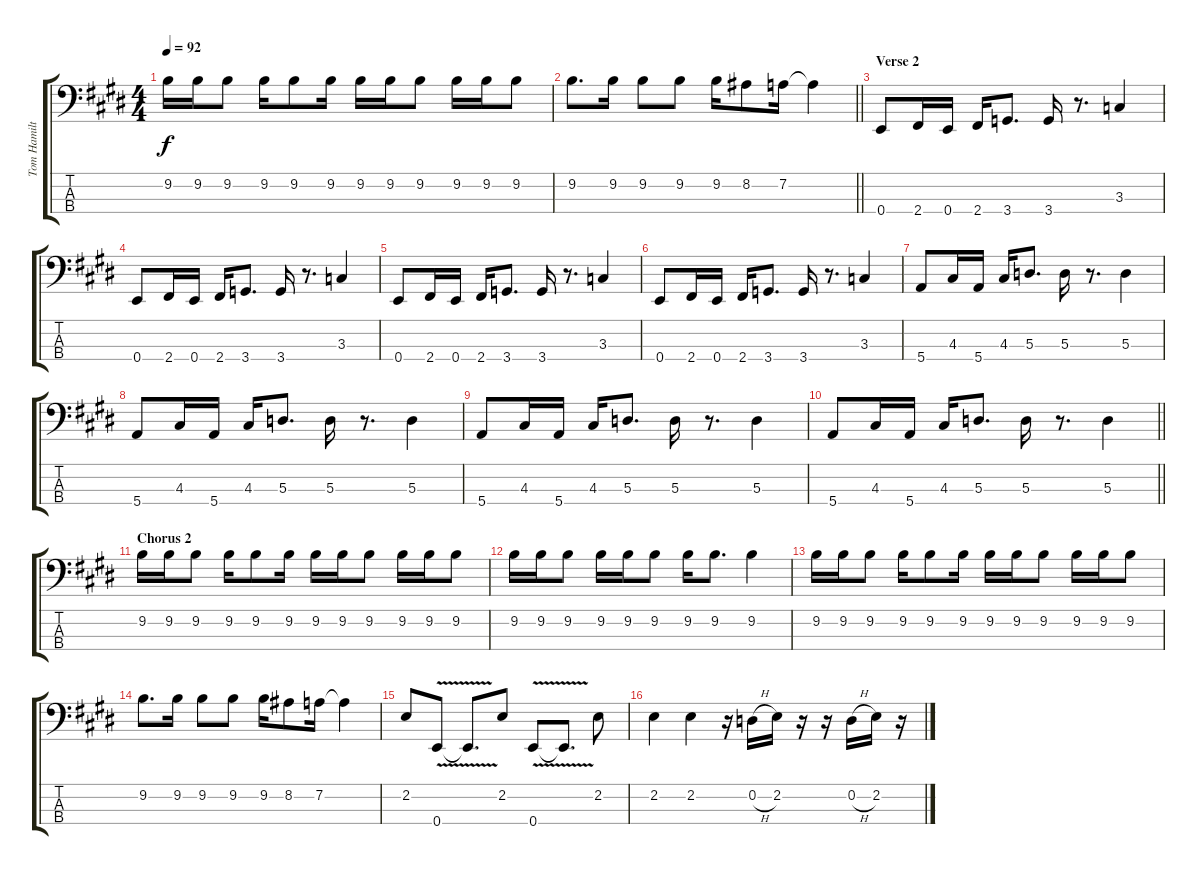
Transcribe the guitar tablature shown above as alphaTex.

\track ("Tom Hamilton" "Tom Hamilt") {instrument electricbassfinger}
\staff {score tabs}
\tuning (G2 D2 A1 E1) {hide}
\ts (4 4)
\tempo 92
\clef f4
\ks e
9.2.16{dy f} 9.2.16 9.2.8 9.2.16 9.2.8 9.2.16 9.2.16 9.2.16 9.2.8 9.2.16 9.2.16 9.2.8 |
\barLineRight lightlight
\ks c#minor
9.2.8{d} 9.2.16 9.2.8 9.2.8 9.2.16 8.2.8 7.2.16 7.2{t}.4 |
\section ("" "Verse 2")
\ks e
0.4.8 2.4.16 0.4.16 2.4.16 3.4.8{d} 3.4.16 r.8{d} 3.3.4 |
\ks c#minor
0.4.8 2.4.16 0.4.16 2.4.16 3.4.8{d} 3.4.16 r.8{d} 3.3.4 |
\ks e
0.4.8 2.4.16 0.4.16 2.4.16 3.4.8{d} 3.4.16 r.8{d} 3.3.4 |
\ks c#minor
0.4.8 2.4.16 0.4.16 2.4.16 3.4.8{d} 3.4.16 r.8{d} 3.3.4 |
\ks e
5.4.8 4.3.16 5.4.16 4.3.16 5.3.8{d} 5.3.16 r.8{d} 5.3.4 |
\ks c#minor
5.4.8 4.3.16 5.4.16 4.3.16 5.3.8{d} 5.3.16 r.8{d} 5.3.4 |
\ks e
5.4.8 4.3.16 5.4.16 4.3.16 5.3.8{d} 5.3.16 r.8{d} 5.3.4 |
\barLineRight lightlight
\ks c#minor
5.4.8 4.3.16 5.4.16 4.3.16 5.3.8{d} 5.3.16 r.8{d} 5.3.4 |
\section ("" "Chorus 2")
\ks e
9.2.16 9.2.16 9.2.8 9.2.16 9.2.8 9.2.16 9.2.16 9.2.16 9.2.8 9.2.16 9.2.16 9.2.8 |
\ks c#minor
9.2.16 9.2.16 9.2.8 9.2.16 9.2.16 9.2.8 9.2.16 9.2.8{d} 9.2.4 |
\ks e
9.2.16 9.2.16 9.2.8 9.2.16 9.2.8 9.2.16 9.2.16 9.2.16 9.2.8 9.2.16 9.2.16 9.2.8 |
\ks c#minor
9.2.8{d} 9.2.16 9.2.8 9.2.8 9.2.16 8.2.8 7.2.16 7.2{t}.4 |
\ks e
2.2.8 0.4{v}.8 0.4{t}.8{d} 2.2.8 0.4{v}.8 0.4{t}.8{d} 2.2.8 |
\ks c#minor
2.2.4 2.2.4 r.16 0.2{h}.16 2.2.16 r.16 r.16 0.2{h}.16 2.2.16 r.16
